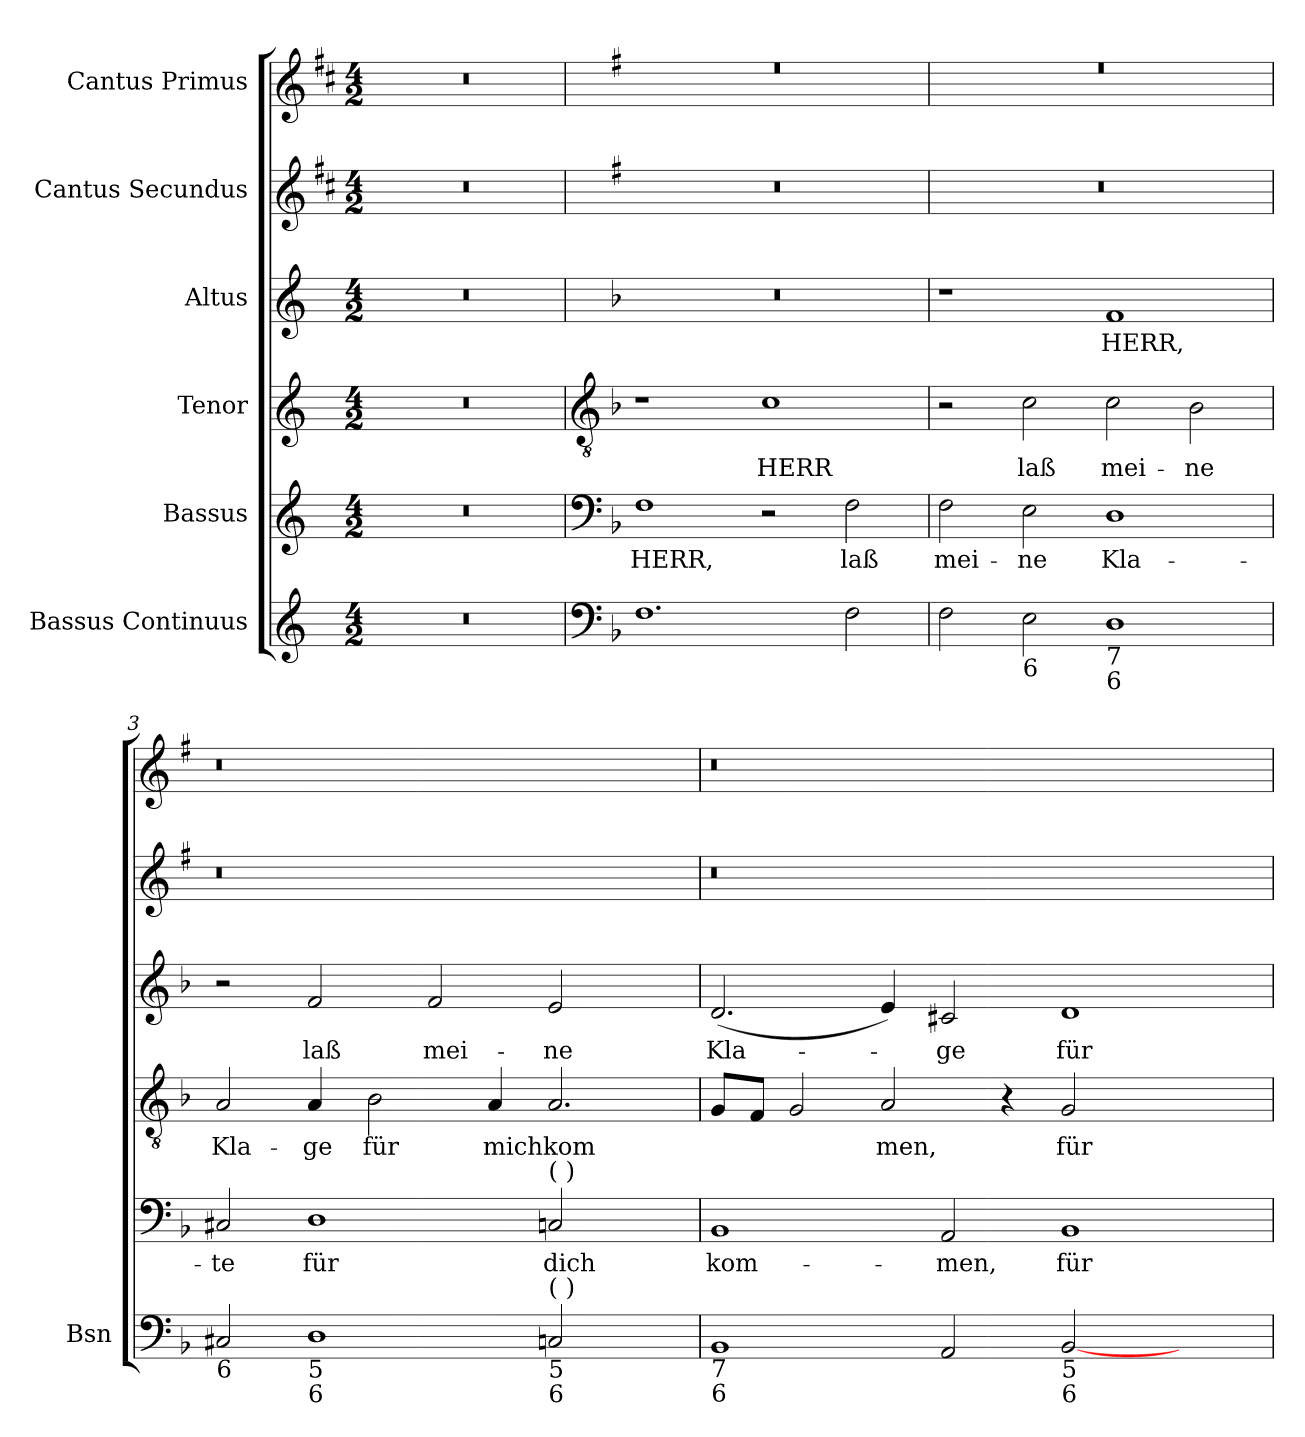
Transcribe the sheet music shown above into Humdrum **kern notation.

**kern	**kern	**text	**kern	**text	**kern	**text	**kern	**kern
*part6	*part5	*part5	*part4	*part4	*part3	*part3	*part2	*part1
*staff6	*staff5	*staff5	*staff4	*staff4	*staff3	*staff3	*staff2	*staff1
*I"Bassus Continuus	*I"Bassus	*	*I"Tenor	*	*I"Altus	*	*I"Cantus Secundus	*I"Cantus Primus
*I'Bsn	*	*	*	*	*	*	*	*
*clefG2	*clefG2	*	*clefG2	*	*clefG2	*	*clefG2	*clefG2
*	*	*	*	*	*	*	*ITrd1c2	*ITrd1c2
*k[]	*k[]	*	*k[]	*	*k[]	*	*k[]	*k[]
*C:	*C:	*	*C:	*	*C:	*	*C:	*C:
*M4/2	*M4/2	*	*M4/2	*	*M4/2	*	*M4/2	*M4/2
=	=	=	=	=	=	=	=	=
0r	0r	.	0r	.	0r	.	0r	0r
!!LO:LB:g=z
=1	=1	=1	=1	=1	=1	=1	=1	=1
*clefF4	*clefF4	*	*clefGv2	*	*	*	*	*
*k[b-]	*k[b-]	*	*k[b-]	*	*k[b-]	*	*k[b-]	*k[b-]
*F:	*F:	*	*F:	*	*F:	*	*F:	*F:
!	!	!LO:LY:b	!	!	!	!	!	!
*	*	*	*	*	*	*	*	*^
1.F	1F	HERR,	1r	.	0r	.	0r	0r	0ryy
!	!	!	!	!LO:LY:b	!	!	!	!	!
.	2r	.	1c	HERR	.	.	.	.	.
!	!	!LO:LY:b	!	!	!	!	!	!	!
2F	2F	laß	.	.	.	.	.	.	.
=2	=2	=2	=2	=2	=2	=2	=2	=2	=2
!	!	!LO:LY:b	!	!	!	!	!	!	!
2F	2F	mei-	2r	.	1r	.	0r	0r	0ryy
!LO:TX:b:t=6	!	!	!	!	!	!	!	!	!
!	!	!LO:LY:b	!	!LO:LY:b	!	!	!	!	!
2E	2E	-ne	2c	laß	.	.	.	.	.
!LO:TX:b:t=7	!	!	!	!	!	!	!	!	!
!LO:TX:b:t=6	!	!	!	!	!	!	!	!	!
!	!	!LO:LY:b	!	!LO:LY:b	!	!LO:LY:b	!	!	!
1D	1D	Kla-	2c	mei-	1f	HERR,	.	.	.
!	!	!	!	!LO:LY:b	!	!	!	!	!
.	.	.	2B-	-ne	.	.	.	.	.
=3	=3	=3	=3	=3	=3	=3	=3	=3	=3
!LO:TX:b:t=6	!	!	!	!	!	!	!	!	!
!	!	!LO:LY:b	!	!LO:LY:b	!	!	!	!	!
2C#X	2C#X	-te	2A	Kla-	2r	.	0r	0r	0ryy
!LO:TX:b:t=5	!	!	!	!	!	!	!	!	!
!LO:TX:b:t=6	!	!	!	!	!	!	!	!	!
!	!	!LO:LY:b	!	!LO:LY:b	!	!LO:LY:b	!	!	!
1D	1D	für	4A	-ge	2f	laß	.	.	.
!	!	!	!	!LO:LY:b	!	!	!	!	!
.	.	.	2B-	für	.	.	.	.	.
!	!	!	!	!	!	!LO:LY:b	!	!	!
.	.	.	.	.	2f	mei-	.	.	.
!	!	!	!	!LO:LY:b	!	!	!	!	!
.	.	.	4A	mich	.	.	.	.	.
!	!LO:TX:a:t=(  )	!	!	!	!	!	!	!	!
!LO:TX:a:t=(  )	!	!	!	!	!	!	!	!	!
!LO:TX:b:t=5	!	!	!	!	!	!	!	!	!
!LO:TX:b:t=6	!	!	!	!	!	!	!	!	!
!	!	!LO:LY:b	!	!LO:LY:b	!	!LO:LY:b	!	!	!
2C	2C	dich	2.A	kom	2e	-ne	.	.	.
4ryy	4ryy	.	.	.	4ryy	.	4ryy	4ryy	4ryy
=4	=4	=4	=4	=4	=4	=4	=4	=4	=4
!LO:TX:b:t=7	!	!	!	!	!	!	!	!	!
!LO:TX:b:t=6	!	!	!	!	!	!	!	!	!
!	!	!LO:LY:b	!	!	!	!LO:LY:b	!	!	!
1BB-	1BB-	kom-	8GL	.	(<2.d	Kla-	0r	0r	1ryy
.	.	.	8FJ	.	.	.	.	.	.
.	.	.	2G	.	.	.	.	.	.
!	!	!	!	!LO:LY:b	!	!	!	!	!
.	.	.	2A	men,	4e)	.	.	.	.
!	!	!LO:LY:b	!	!	!	!LO:LY:b	!	!	!
2AA	2AA	-men,	.	.	2c#X	-ge	.	.	2ryy
.	.	.	4r	.	.	.	.	.	.
!LO:TX:b:t=5	!	!	!	!	!	!	!	!	!
!LO:TX:b:t=6	!	!	!	!	!	!	!	!	!
!	!	!LO:LY:b	!	!LO:LY:b	!	!LO:LY:b	!	!	!
[2BB-	1BB-	für	2G	für	1d	für	.	.	4ryy
.	.	.	.	.	.	.	.	.	4ryy
2ryy	.	.	2ryy	.	.	.	2ryy	2ryy	2ryy
*	*	*	*	*	*	*	*	*v	*v
=	=	=	=	=	=	=	=	=
*-	*-	*-	*-	*-	*-	*-	*-	*-
